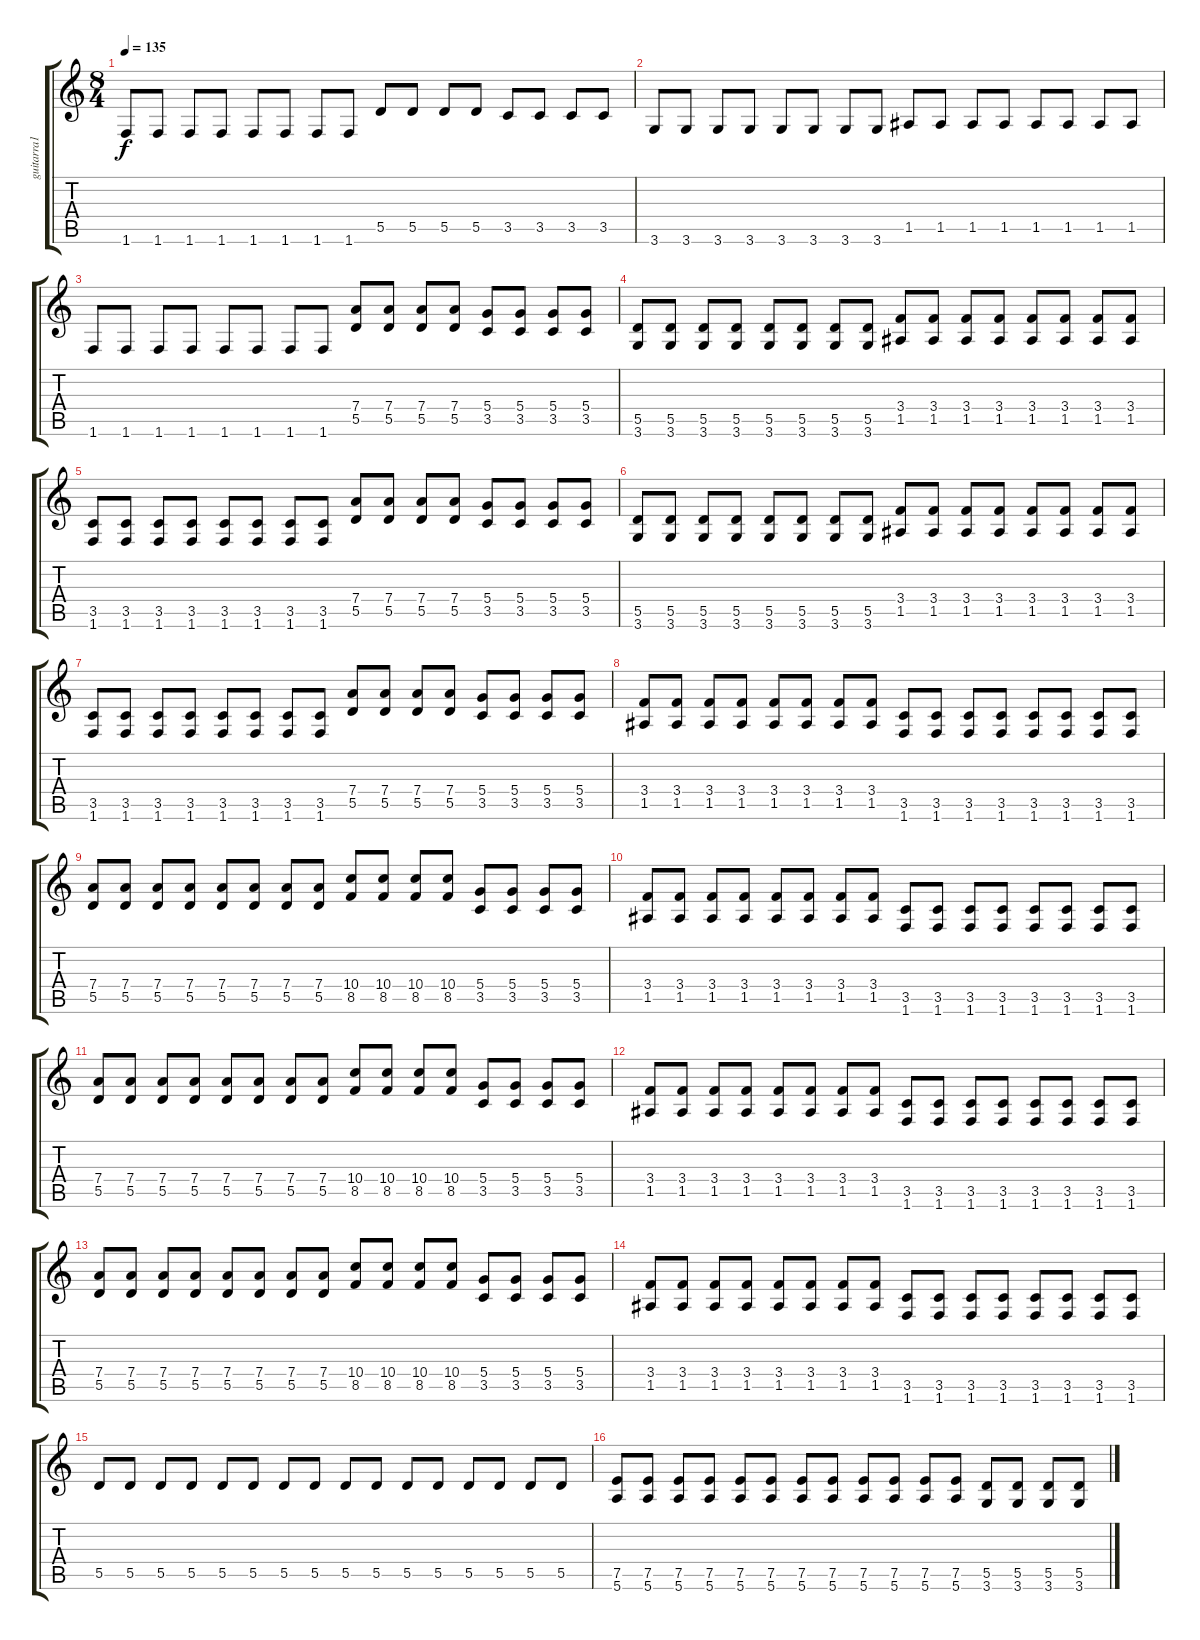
\track ("guitarra1" "guitarra1") {instrument distortionguitar}
\staff {score tabs}
\tuning (E4 B3 G3 D3 A2 E2) {hide}
\ts (8 4)
\tempo 135
\clef g2
\ks c
1.6.8{dy f} 1.6.8 1.6.8 1.6.8 1.6.8 1.6.8 1.6.8 1.6.8 5.5.8 5.5.8 5.5.8 5.5.8 3.5.8 3.5.8 3.5.8 3.5.8 |
3.6.8 3.6.8 3.6.8 3.6.8 3.6.8 3.6.8 3.6.8 3.6.8 1.5.8 1.5.8 1.5.8 1.5.8 1.5.8 1.5.8 1.5.8 1.5.8 |
1.6.8 1.6.8 1.6.8 1.6.8 1.6.8 1.6.8 1.6.8 1.6.8 (7.4 5.5).8 (7.4 5.5).8 (7.4 5.5).8 (7.4 5.5).8 (5.4 3.5).8 (5.4 3.5).8 (5.4 3.5).8 (5.4 3.5).8 |
(5.5 3.6).8 (5.5 3.6).8 (5.5 3.6).8 (5.5 3.6).8 (5.5 3.6).8 (5.5 3.6).8 (5.5 3.6).8 (5.5 3.6).8 (3.4 1.5).8 (3.4 1.5).8 (3.4 1.5).8 (3.4 1.5).8 (3.4 1.5).8 (3.4 1.5).8 (3.4 1.5).8 (3.4 1.5).8 |
(3.5 1.6).8 (3.5 1.6).8 (3.5 1.6).8 (3.5 1.6).8 (3.5 1.6).8 (3.5 1.6).8 (3.5 1.6).8 (3.5 1.6).8 (7.4 5.5).8 (7.4 5.5).8 (7.4 5.5).8 (7.4 5.5).8 (5.4 3.5).8 (5.4 3.5).8 (5.4 3.5).8 (5.4 3.5).8 |
(5.5 3.6).8 (5.5 3.6).8 (5.5 3.6).8 (5.5 3.6).8 (5.5 3.6).8 (5.5 3.6).8 (5.5 3.6).8 (5.5 3.6).8 (3.4 1.5).8 (3.4 1.5).8 (3.4 1.5).8 (3.4 1.5).8 (3.4 1.5).8 (3.4 1.5).8 (3.4 1.5).8 (3.4 1.5).8 |
(3.5 1.6).8 (3.5 1.6).8 (3.5 1.6).8 (3.5 1.6).8 (3.5 1.6).8 (3.5 1.6).8 (3.5 1.6).8 (3.5 1.6).8 (7.4 5.5).8 (7.4 5.5).8 (7.4 5.5).8 (7.4 5.5).8 (5.4 3.5).8 (5.4 3.5).8 (5.4 3.5).8 (5.4 3.5).8 |
(3.4 1.5).8 (3.4 1.5).8 (3.4 1.5).8 (3.4 1.5).8 (3.4 1.5).8 (3.4 1.5).8 (3.4 1.5).8 (3.4 1.5).8 (3.5 1.6).8 (3.5 1.6).8 (3.5 1.6).8 (3.5 1.6).8 (3.5 1.6).8 (3.5 1.6).8 (3.5 1.6).8 (3.5 1.6).8 |
(7.4 5.5).8 (7.4 5.5).8 (7.4 5.5).8 (7.4 5.5).8 (7.4 5.5).8 (7.4 5.5).8 (7.4 5.5).8 (7.4 5.5).8 (10.4 8.5).8 (10.4 8.5).8 (10.4 8.5).8 (10.4 8.5).8 (5.4 3.5).8 (5.4 3.5).8 (5.4 3.5).8 (5.4 3.5).8 |
(3.4 1.5).8 (3.4 1.5).8 (3.4 1.5).8 (3.4 1.5).8 (3.4 1.5).8 (3.4 1.5).8 (3.4 1.5).8 (3.4 1.5).8 (3.5 1.6).8 (3.5 1.6).8 (3.5 1.6).8 (3.5 1.6).8 (3.5 1.6).8 (3.5 1.6).8 (3.5 1.6).8 (3.5 1.6).8 |
(7.4 5.5).8 (7.4 5.5).8 (7.4 5.5).8 (7.4 5.5).8 (7.4 5.5).8 (7.4 5.5).8 (7.4 5.5).8 (7.4 5.5).8 (10.4 8.5).8 (10.4 8.5).8 (10.4 8.5).8 (10.4 8.5).8 (5.4 3.5).8 (5.4 3.5).8 (5.4 3.5).8 (5.4 3.5).8 |
(3.4 1.5).8 (3.4 1.5).8 (3.4 1.5).8 (3.4 1.5).8 (3.4 1.5).8 (3.4 1.5).8 (3.4 1.5).8 (3.4 1.5).8 (3.5 1.6).8 (3.5 1.6).8 (3.5 1.6).8 (3.5 1.6).8 (3.5 1.6).8 (3.5 1.6).8 (3.5 1.6).8 (3.5 1.6).8 |
(7.4 5.5).8 (7.4 5.5).8 (7.4 5.5).8 (7.4 5.5).8 (7.4 5.5).8 (7.4 5.5).8 (7.4 5.5).8 (7.4 5.5).8 (10.4 8.5).8 (10.4 8.5).8 (10.4 8.5).8 (10.4 8.5).8 (5.4 3.5).8 (5.4 3.5).8 (5.4 3.5).8 (5.4 3.5).8 |
(3.4 1.5).8 (3.4 1.5).8 (3.4 1.5).8 (3.4 1.5).8 (3.4 1.5).8 (3.4 1.5).8 (3.4 1.5).8 (3.4 1.5).8 (3.5 1.6).8 (3.5 1.6).8 (3.5 1.6).8 (3.5 1.6).8 (3.5 1.6).8 (3.5 1.6).8 (3.5 1.6).8 (3.5 1.6).8 |
5.5.8 5.5.8 5.5.8 5.5.8 5.5.8 5.5.8 5.5.8 5.5.8 5.5.8 5.5.8 5.5.8 5.5.8 5.5.8 5.5.8 5.5.8 5.5.8 |
(7.5 5.6).8 (7.5 5.6).8 (7.5 5.6).8 (7.5 5.6).8 (7.5 5.6).8 (7.5 5.6).8 (7.5 5.6).8 (7.5 5.6).8 (7.5 5.6).8 (7.5 5.6).8 (7.5 5.6).8 (7.5 5.6).8 (5.5 3.6).8 (5.5 3.6).8 (5.5 3.6).8 (5.5 3.6).8
